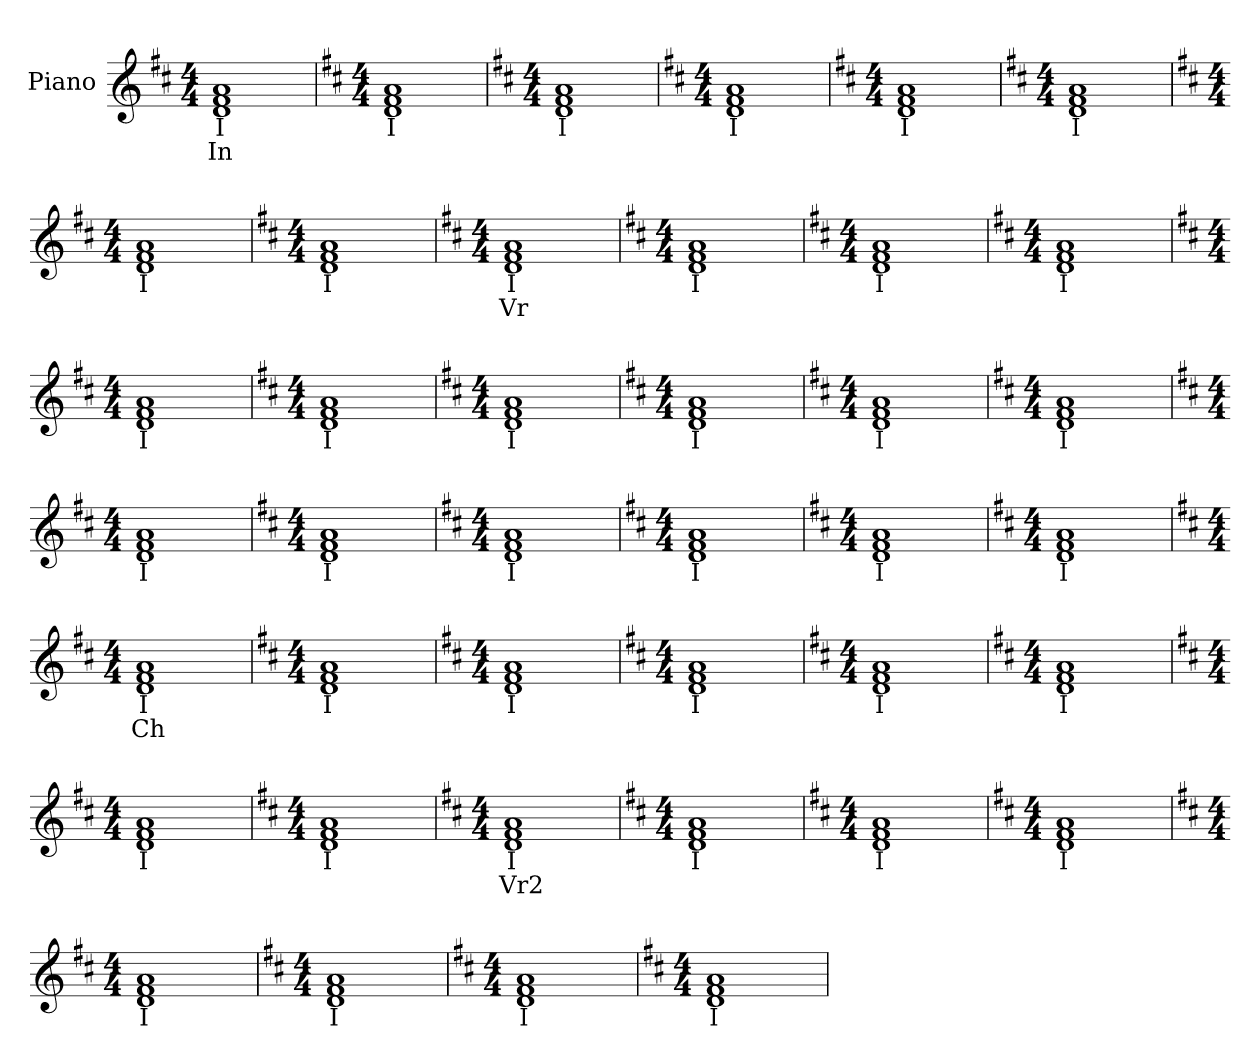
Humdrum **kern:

**kern	**text	**text
*part1	*part1	*part1
*staff1	*staff1	*staff1
*I"Piano	*	*
*I'Pno	*	*
*k[f#c#]	*	*
*D:	*	*
*M4/4	*	*
=	=	=
1d 1f# 1a	I	In
=	=	=
*k[f#c#]	*	*
*D:	*	*
*M4/4	*	*
1d 1f# 1a	I	.
=	=	=
*k[f#c#]	*	*
*D:	*	*
*M4/4	*	*
1d 1f# 1a	I	.
=	=	=
*k[f#c#]	*	*
*D:	*	*
*M4/4	*	*
1d 1f# 1a	I	.
=	=	=
*k[f#c#]	*	*
*D:	*	*
*M4/4	*	*
1d 1f# 1a	I	.
=	=	=
*k[f#c#]	*	*
*D:	*	*
*M4/4	*	*
1d 1f# 1a	I	.
=	=	=
*k[f#c#]	*	*
*D:	*	*
*M4/4	*	*
1d 1f# 1a	I	.
=	=	=
*k[f#c#]	*	*
*D:	*	*
*M4/4	*	*
1d 1f# 1a	I	.
=	=	=
*k[f#c#]	*	*
*D:	*	*
*M4/4	*	*
1d 1f# 1a	I	Vr
=	=	=
*k[f#c#]	*	*
*D:	*	*
*M4/4	*	*
1d 1f# 1a	I	.
=	=	=
*k[f#c#]	*	*
*D:	*	*
*M4/4	*	*
1d 1f# 1a	I	.
=	=	=
*k[f#c#]	*	*
*D:	*	*
*M4/4	*	*
1d 1f# 1a	I	.
=	=	=
*k[f#c#]	*	*
*D:	*	*
*M4/4	*	*
1d 1f# 1a	I	.
=	=	=
*k[f#c#]	*	*
*D:	*	*
*M4/4	*	*
1d 1f# 1a	I	.
=	=	=
*k[f#c#]	*	*
*D:	*	*
*M4/4	*	*
1d 1f# 1a	I	.
=	=	=
*k[f#c#]	*	*
*D:	*	*
*M4/4	*	*
1d 1f# 1a	I	.
=	=	=
*k[f#c#]	*	*
*D:	*	*
*M4/4	*	*
1d 1f# 1a	I	.
=	=	=
*k[f#c#]	*	*
*D:	*	*
*M4/4	*	*
1d 1f# 1a	I	.
=	=	=
*k[f#c#]	*	*
*D:	*	*
*M4/4	*	*
1d 1f# 1a	I	.
=	=	=
*k[f#c#]	*	*
*D:	*	*
*M4/4	*	*
1d 1f# 1a	I	.
=	=	=
*k[f#c#]	*	*
*D:	*	*
*M4/4	*	*
1d 1f# 1a	I	.
=	=	=
*k[f#c#]	*	*
*D:	*	*
*M4/4	*	*
1d 1f# 1a	I	.
=	=	=
*k[f#c#]	*	*
*D:	*	*
*M4/4	*	*
1d 1f# 1a	I	.
=	=	=
*k[f#c#]	*	*
*D:	*	*
*M4/4	*	*
1d 1f# 1a	I	.
=	=	=
*k[f#c#]	*	*
*D:	*	*
*M4/4	*	*
1d 1f# 1a	I	Ch
=	=	=
*k[f#c#]	*	*
*D:	*	*
*M4/4	*	*
1d 1f# 1a	I	.
=	=	=
*k[f#c#]	*	*
*D:	*	*
*M4/4	*	*
1d 1f# 1a	I	.
=	=	=
*k[f#c#]	*	*
*D:	*	*
*M4/4	*	*
1d 1f# 1a	I	.
=	=	=
*k[f#c#]	*	*
*D:	*	*
*M4/4	*	*
1d 1f# 1a	I	.
=	=	=
*k[f#c#]	*	*
*D:	*	*
*M4/4	*	*
1d 1f# 1a	I	.
=	=	=
*k[f#c#]	*	*
*D:	*	*
*M4/4	*	*
1d 1f# 1a	I	.
=	=	=
*k[f#c#]	*	*
*D:	*	*
*M4/4	*	*
1d 1f# 1a	I	.
=	=	=
*k[f#c#]	*	*
*D:	*	*
*M4/4	*	*
1d 1f# 1a	I	Vr2
=	=	=
*k[f#c#]	*	*
*D:	*	*
*M4/4	*	*
1d 1f# 1a	I	.
=	=	=
*k[f#c#]	*	*
*D:	*	*
*M4/4	*	*
1d 1f# 1a	I	.
=	=	=
*k[f#c#]	*	*
*D:	*	*
*M4/4	*	*
1d 1f# 1a	I	.
=	=	=
*k[f#c#]	*	*
*D:	*	*
*M4/4	*	*
1d 1f# 1a	I	.
=	=	=
*k[f#c#]	*	*
*D:	*	*
*M4/4	*	*
1d 1f# 1a	I	.
=	=	=
*k[f#c#]	*	*
*D:	*	*
*M4/4	*	*
1d 1f# 1a	I	.
=	=	=
*k[f#c#]	*	*
*D:	*	*
*M4/4	*	*
1d 1f# 1a	I	.
=	=	=
*-	*-	*-
